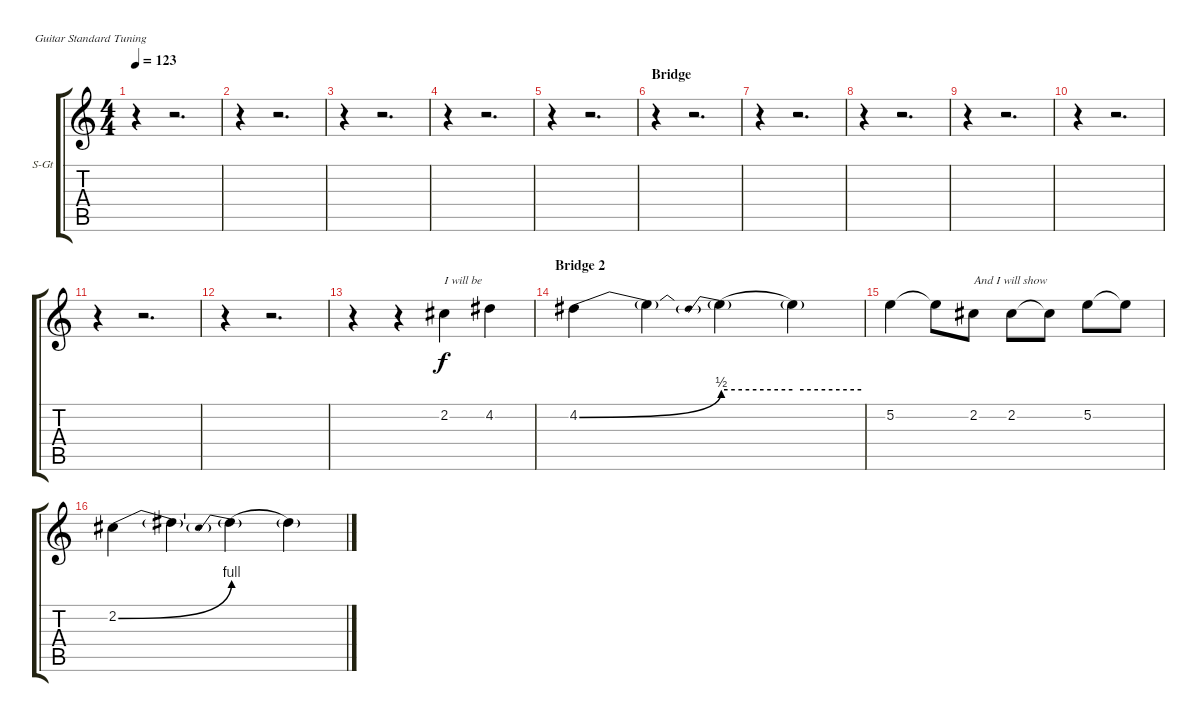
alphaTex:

\bracketExtendMode groupsimilarinstruments
\firstSystemTrackNameOrientation horizontal
\otherSystemsTrackNameOrientation horizontal
\track ("Judd Gruenbaum (Vocals)" "S-Gt") {instrument violin}
\staff {score tabs}
\tuning (E4 B3 G3 D3 A2 E2)
\displaytranspose 12
\ts (4 4)
\tempo 123
\clef g2
\ks c
r.4{dy f} r.2{d} |
r.4 r.2{d} |
r.4 r.2{d} |
r.4 r.2{d} |
r.4 r.2{d} |
\section ("" "Bridge")
r.4 r.2{d} |
r.4 r.2{d} |
r.4 r.2{d} |
r.4 r.2{d} |
r.4 r.2{d} |
r.4 r.2{d} |
r.4 r.2{d} |
r.4 r.4 2.2.4{txt "I will be"} 4.2.4 |
\section ("" "Bridge 2")
4.2{be (bend 0 0 60 2)}.4 4.2{t}.4 4.2{be (prebend 0 2 60 2) t}.4 4.2{be (hold 0 2 60 2) t}.4 |
5.2.4 5.2{t}.8 2.2.8{txt "And I will show"} 2.2.8 2.2{t}.8 5.2.8 5.2{t}.8 |
2.2{be (bend 0 0 60 4)}.4 2.2{t}.4 2.2{be (prebend 0 4 60 4) t}.4 2.2{t}.4
